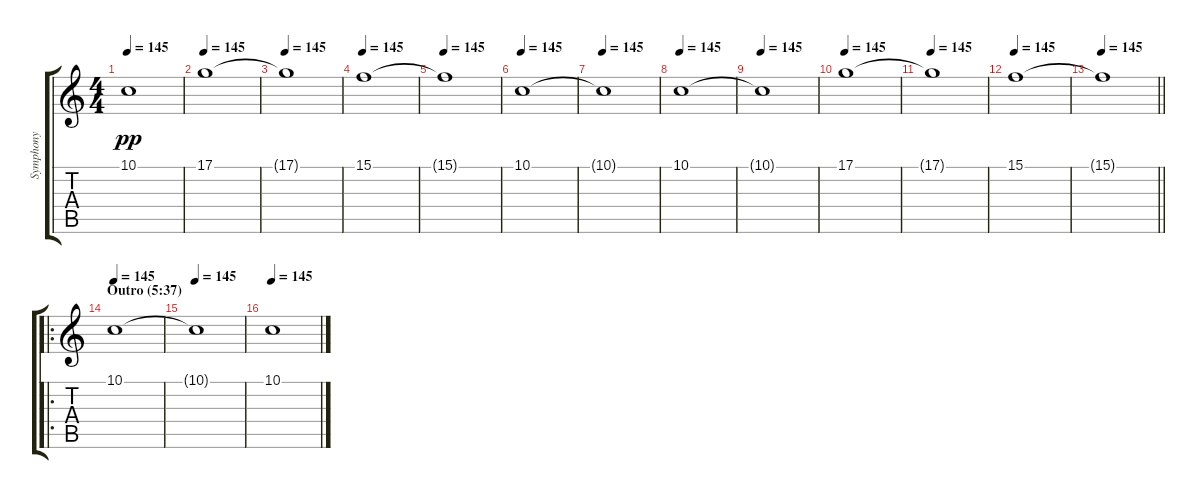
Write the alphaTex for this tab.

\track ("Symphony" "Symphony") {instrument stringensemble1}
\staff {score tabs}
\tuning (D4 A3 F3 C3 G2 C2) {hide}
\ts (4 4)
\tempo 145
\clef g2
\ks c
10.1{t}.1{dy pp} |
\tempo 145
17.1.1{instrument fx7echoes} |
\tempo 145
17.1{t}.1 |
\tempo 145
15.1.1{instrument fx7echoes} |
\tempo 145
15.1{t}.1 |
\tempo 145
10.1.1{instrument fx7echoes} |
\tempo 145
10.1{t}.1 |
\tempo 145
10.1.1{instrument fx7echoes} |
\tempo 145
10.1{t}.1 |
\tempo 145
17.1.1{instrument fx7echoes} |
\tempo 145
17.1{t}.1 |
\tempo 145
15.1.1{instrument fx7echoes} |
\tempo 145
\barLineRight lightlight
15.1{t}.1 |
\ro
\section ("" "Outro (5:37)")
\tempo 145
10.1.1{instrument fx7echoes} |
\tempo 145
10.1{t}.1 |
\tempo 145
10.1.1{instrument fx7echoes}
